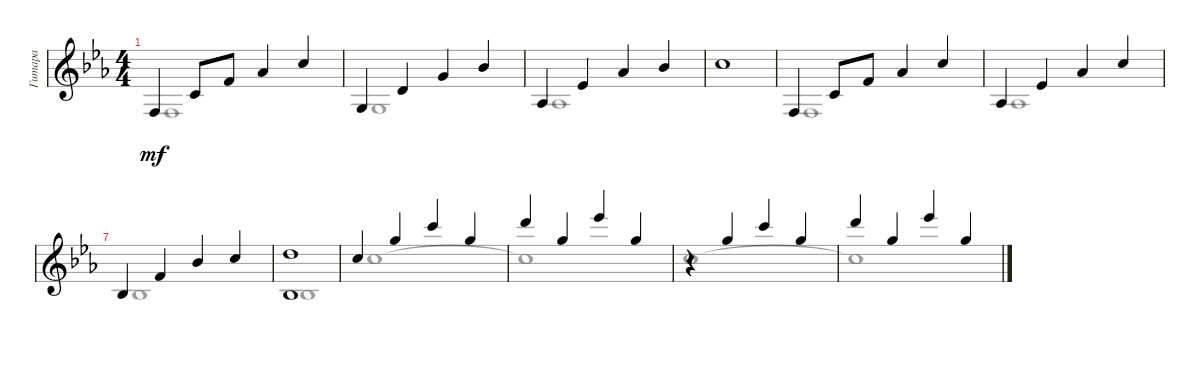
\bracketExtendMode groupsimilarinstruments
\multiTrackTrackNamePolicy hidden
\firstSystemTrackNameMode fullname
\otherSystemsTrackNameMode fullname
\otherSystemsTrackNameOrientation horizontal
\defaultBarNumberDisplay FirstOfSystem
\track ("Гитара" "S-Gt") {instrument acousticguitarsteel}
\staff {score}
\tuning (E4 B3 G3 D3 A2 E2)
\voice
\ts (4 4)
\tempo (120 hide)
\clef g2
\ks eb
1.6.4{dy mf} 3.5.8 3.4.8 1.3.4 1.2.4 |
3.6.4 5.5.4 5.4.4 3.3.4 |
4.6.4 6.5.4 6.4.4 3.3.4 |
5.3.1 |
1.6.4 3.5.8 3.4.8 1.3.4 1.2.4 |
4.6.4 6.5.4 6.4.4 5.3.4 |
6.6.4 8.5.4 8.4.4 5.3.4 |
(7.3 6.6).1 |
10.4.4 8.2.4 8.1.4 8.2.4 |
10.1.4 8.2.4 11.1.4 8.2.4 |
r.4 8.2.4 8.1.4 8.2.4 |
10.1.4 8.2.4 11.1.4 8.2.4
\voice
\clef g2
\ottava regular
\simile none
\ks eb
1.6.1{dy mf} |
3.6.1 |
4.6.1 |
|
1.6.1 |
4.6.1 |
6.6.1 |
6.6.1 |
10.4.1 |
10.4{t}.1 |
10.4.1 |
10.4{t}.1
